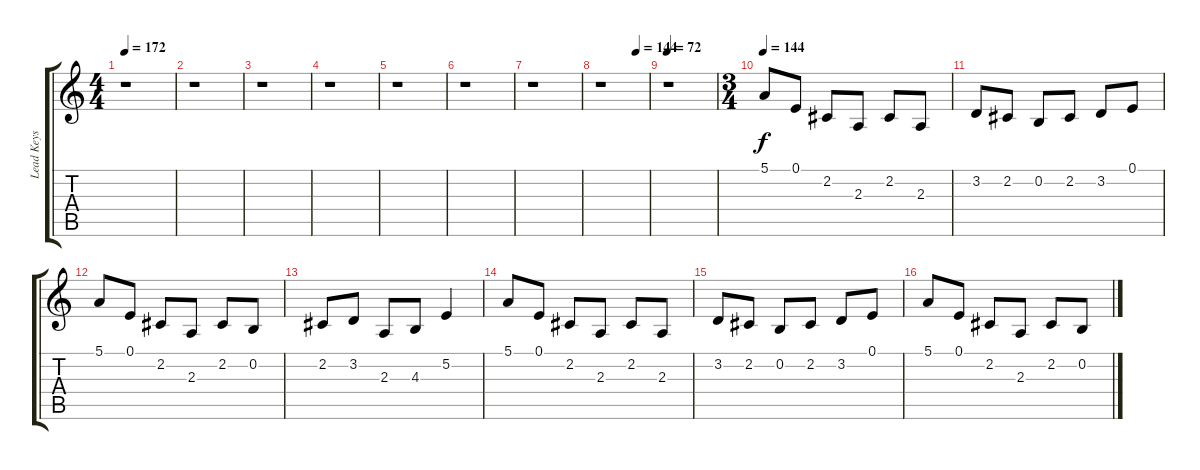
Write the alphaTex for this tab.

\track ("Lead Keys" "Lead Keys") {instrument pad1newage}
\staff {score tabs}
\tuning (E4 B3 G3 D3 A2 E2) {hide}
\ts (4 4)
\tempo 172
\clef g2
\ks c
r.1{dy f} |
\section ("" "")
r.1 |
r.1 |
r.1 |
r.1 |
r.1 |
r.1 |
\tempo (144 0.75)
r.1 |
\tempo 72
r.1 |
\ts (3 4)
\section ("" "")
\tempo 144
5.1.8{volume 0 balance 8 instrument pad1newage} 0.1.8{volume 13 balance 8 instrument pad1newage} 2.2.8 2.3.8 2.2.8 2.3.8 |
3.2.8 2.2.8 0.2.8 2.2.8 3.2.8 0.1.8 |
5.1.8 0.1.8 2.2.8 2.3.8 2.2.8 0.2.8 |
2.2.8 3.2.8 2.3.8 4.3.8 5.2.4 |
5.1.8 0.1.8 2.2.8 2.3.8 2.2.8 2.3.8 |
3.2.8 2.2.8 0.2.8 2.2.8 3.2.8 0.1.8 |
5.1.8 0.1.8 2.2.8 2.3.8 2.2.8 0.2.8
